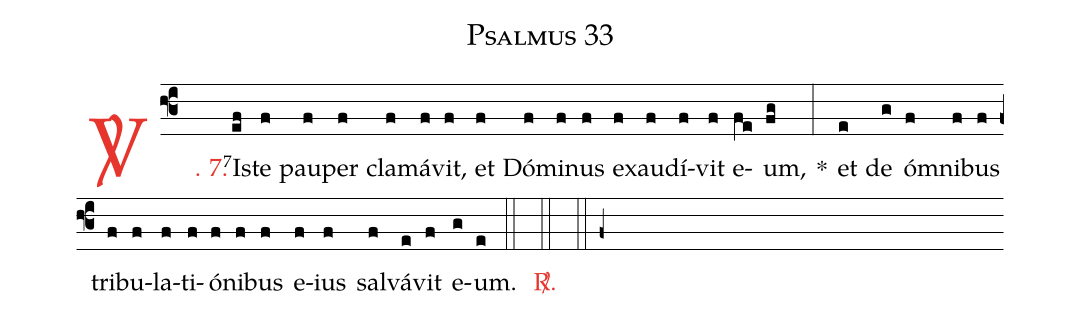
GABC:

name: Psalmus 33;
%%
(f3)

<c><sp>V/</sp>. 7.</c>() <v>\VSup{7}</v>Is(ef)te(f) pau(f)per(f) cla(f)má(f)vit,(f) et(f) Dó(f)mi(f)nus(f) ex(f)au(f)dí(f)vit(f) e(fe)um,(fg) *(:) et(e) de(g) óm(f)ni(f)bus(f) tri(f)bu(f)la(f)ti(f)ó(f)ni(f)bus(f) e(f)ius(f) sal(f)vá(e)vit(f) e(g)um.(e)

(::)

<c><sp>R/</sp>.</c>(::)

(::)

(f+)
